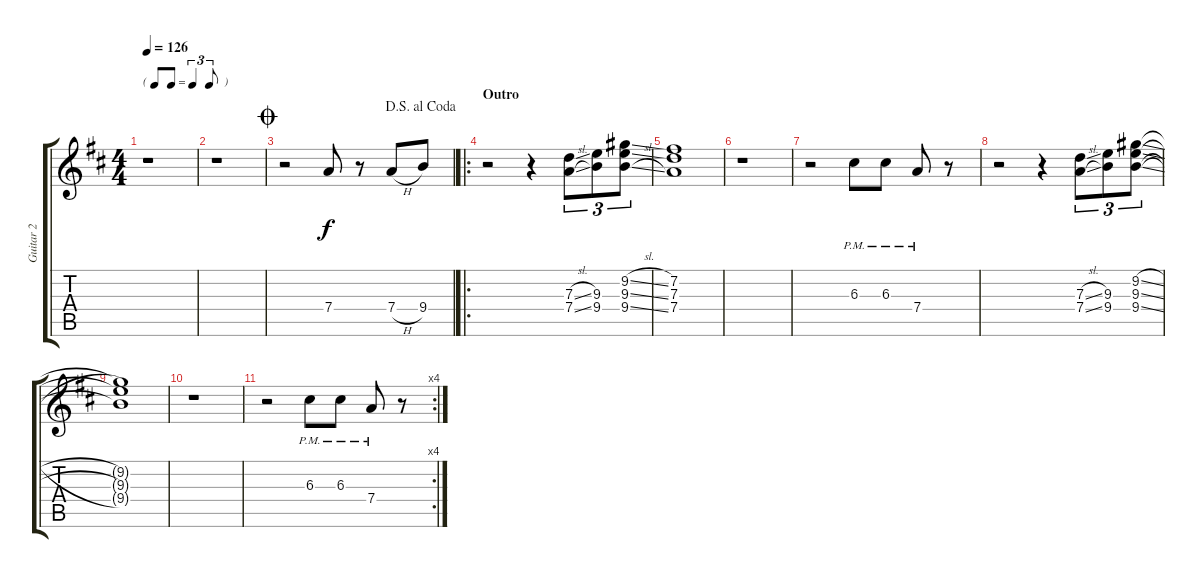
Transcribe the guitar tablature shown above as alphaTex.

\track ("Guitar 2" "Guitar 2") {instrument electricguitarclean}
\staff {score tabs}
\tuning (E4 B3 G3 D3 A2 E2) {hide}
\ts (4 4)
\tf triplet8th
\tempo 126
\clef g2
\ks d
r.1{dy f} |
r.1 |
\jump coda
\jump dalsegnoalcoda
r.2 7.4.8 r.8 7.4{h}.8 9.4.8 |
\ro
\section ("" "Outro")
r.2 r.4 (7.3{sl} 7.4{sl}).8{tu (3 2)} (9.3 9.4).8{tu (3 2)} (9.2{sl} 9.3{sl} 9.4{sl}).8{tu (3 2)} |
(7.2 7.3 7.4).1 |
r.1 |
r.2 6.3{pm}.8 6.3{pm}.8 7.4{pm}.8 r.8 |
r.2 r.4 (7.3{sl} 7.4{sl}).8{tu (3 2)} (9.3 9.4).8{tu (3 2)} (9.2{sl} 9.3{sl} 9.4{sl}).8{tu (3 2)} |
(9.2{t} 9.3{t} 9.4{t}).1 |
r.1 |
\rc 4
r.2 6.3{pm}.8 6.3{pm}.8 7.4{pm}.8 r.8
